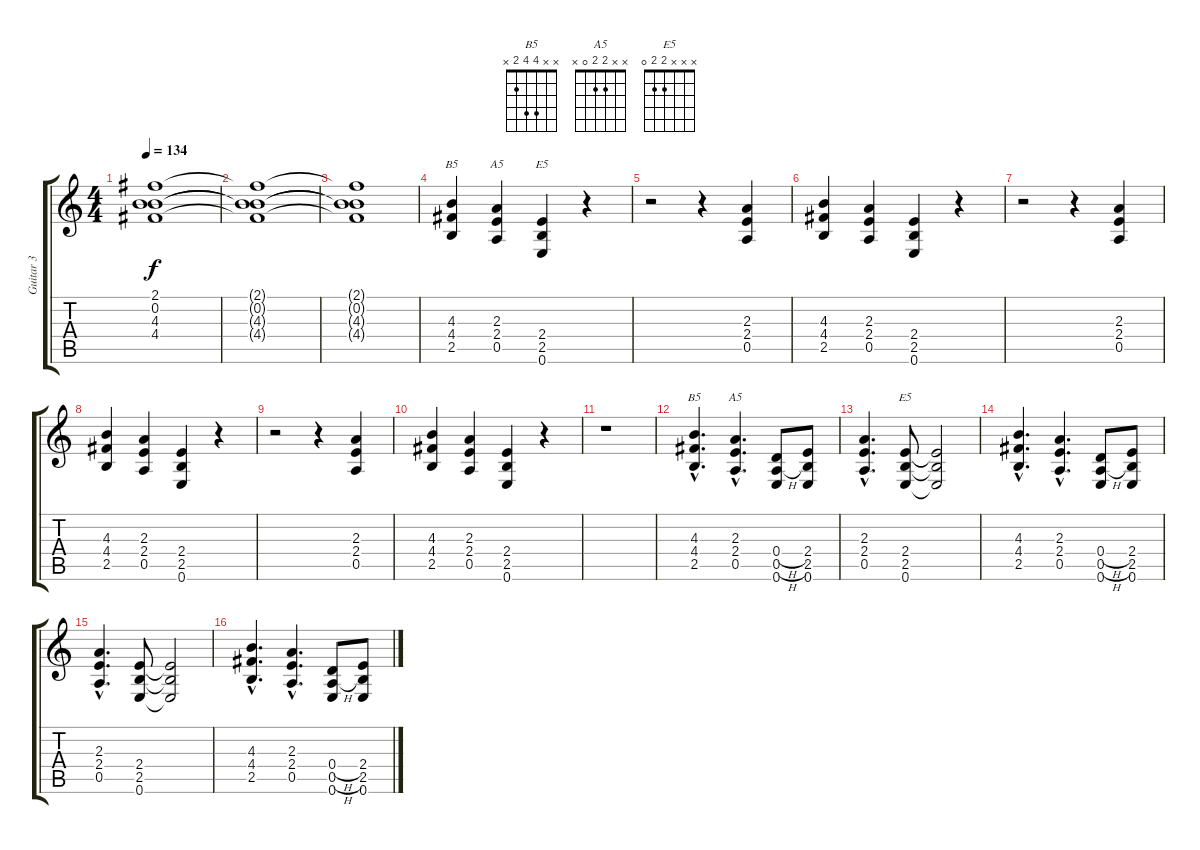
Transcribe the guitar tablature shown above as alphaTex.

\track ("Guitar 3" "Guitar 3") {instrument overdrivenguitar}
\staff {score tabs}
\tuning (E4 B3 G3 D3 A2 E2) {hide}
\chord ("B5" x x x x x x) {firstfret 0}
\chord ("A5" x x x x x x) {firstfret 0}
\chord ("E5" x x x x x x) {firstfret 0}
\chord ("B5" x x 4 4 2 x)
\chord ("A5" x x 2 2 0 x)
\chord ("E5" x x x 2 2 0)
\ts (4 4)
\tempo 134
\clef g2
\ks c
(2.1{t} 0.2{t} 4.3{t} 4.4{t}).1{dy f} |
(2.1{t} 0.2{t} 4.3{t} 4.4{t}).1 |
(2.1{t} 0.2{t} 4.3{t} 4.4{t}).1 |
(4.3 4.4 2.5).4{ch "B5"} (2.3 2.4 0.5).4{ch "A5"} (2.4 2.5 0.6).4{ch "E5"} r.4 |
r.2 r.4 (2.3 2.4 0.5).4 |
(4.3 4.4 2.5).4 (2.3 2.4 0.5).4 (2.4 2.5 0.6).4 r.4 |
r.2 r.4 (2.3 2.4 0.5).4 |
(4.3 4.4 2.5).4 (2.3 2.4 0.5).4 (2.4 2.5 0.6).4 r.4 |
r.2 r.4 (2.3 2.4 0.5).4 |
(4.3 4.4 2.5).4 (2.3 2.4 0.5).4 (2.4 2.5 0.6).4 r.4 |
r.1 |
(4.3{hac} 4.4{hac} 2.5{hac}).4{d ch "B5"} (2.3{hac} 2.4{hac} 0.5{hac}).4{d ch "A5"} (0.4{h} 0.5{h} 0.6).8 (2.4 2.5 0.6).8 |
(2.3{hac} 2.4{hac} 0.5{hac}).4{d} (2.4 2.5 0.6).8{ch "E5"} (2.4{t} 2.5{t} 0.6{t}).2 |
(4.3{hac} 4.4{hac} 2.5{hac}).4{d} (2.3{hac} 2.4{hac} 0.5{hac}).4{d} (0.4{h} 0.5{h} 0.6).8 (2.4 2.5 0.6).8 |
(2.3{hac} 2.4{hac} 0.5{hac}).4{d} (2.4 2.5 0.6).8 (2.4{t} 2.5{t} 0.6{t}).2 |
(4.3{hac} 4.4{hac} 2.5{hac}).4{d} (2.3{hac} 2.4{hac} 0.5{hac}).4{d} (0.4{h} 0.5{h} 0.6).8 (2.4 2.5 0.6).8
